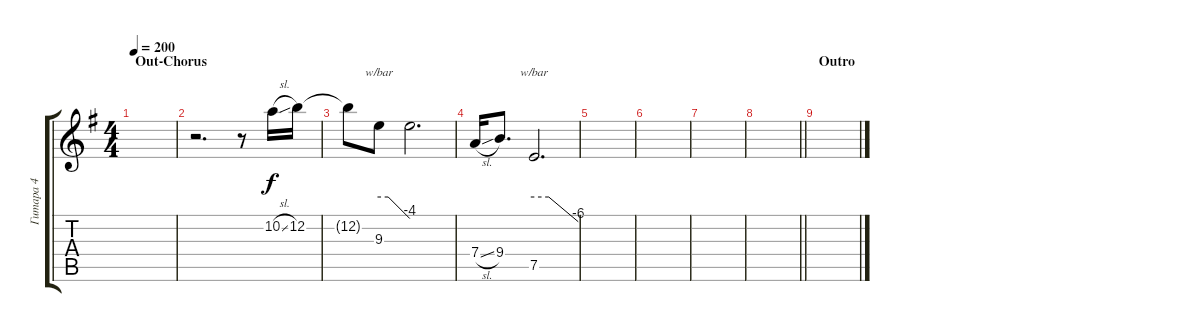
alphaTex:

\track ("Гитара 4" "Гитара 4") {instrument distortionguitar}
\staff {score tabs}
\tuning (E4 B3 G3 D3 A2 E2) {hide}
\ts (4 4)
\section ("" "Out-Chorus")
\tempo 200
\clef g2
\ks eminor
|
r.2{d} r.8 10.2{sl}.16 12.2.16 |
12.2{t}.8 9.3.8{tbe (custom default 0 0 18 0 60 -16)} 9.3{t}.2{d} |
7.4{sl}.16 9.4.8{d} 7.5.2{d tbe (custom default 0 0 20 0 60 -24)} |
|
|
|
\barLineRight lightlight
|
\section ("" "Outro")
